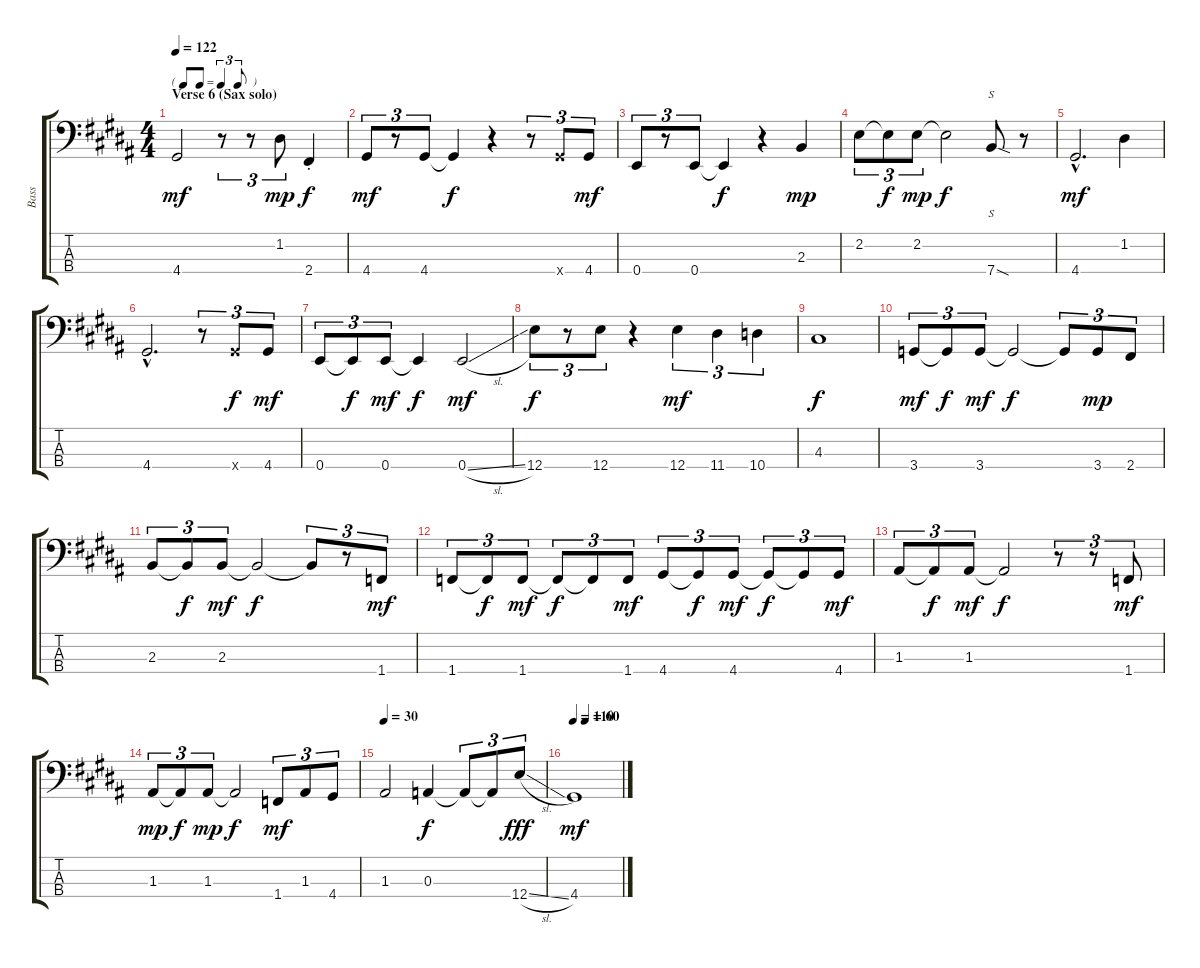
\track ("Bass" "Bass") {instrument fretlessbass}
\staff {score tabs}
\tuning (G2 D2 A1 E1) {hide}
\ts (4 4)
\tf triplet8th
\section ("" "Verse 6 (Sax solo)")
\tempo 122
\clef f4
\ks g#minor
4.4.2{dy mf} r.8{tu (3 2)} r.8{tu (3 2)} 1.2.8{tu (3 2) dy mp} 2.4{st}.4{dy f} |
4.4.8{tu (3 2) dy mf} r.8{tu (3 2)} 4.4.8{tu (3 2)} 4.4{t}.4{dy f} r.4 r.8{tu (3 2)} 4.4{x}.8{tu (3 2)} 4.4.8{tu (3 2) dy mf} |
0.4.8{tu (3 2)} r.8{tu (3 2)} 0.4.8{tu (3 2)} 0.4{t}.4{dy f} r.4 2.3.4{dy mp} |
2.2.8{tu (3 2)} 2.2{t}.8{tu (3 2) dy f} 2.2.8{tu (3 2) dy mp} 2.2{t}.2{dy f} 7.4{sod}.8{s} r.8 |
4.4{hac}.2{d dy mf} 1.2.4 |
4.4{hac}.2{d} r.8{tu (3 2)} 4.4{x}.8{tu (3 2) dy f} 4.4.8{tu (3 2) dy mf} |
0.4.8{tu (3 2)} 0.4{t}.8{tu (3 2) dy f} 0.4.8{tu (3 2) dy mf} 0.4{t}.4{dy f} 0.4{sl}.2{dy mf} |
12.4.8{tu (3 2) dy f} r.8{tu (3 2)} 12.4.8{tu (3 2)} r.4 12.4.4{tu (3 2) dy mf} 11.4.4{tu (3 2)} 10.4.4{tu (3 2)} |
4.3.1{dy f} |
3.4.8{tu (3 2) dy mf} 3.4{t}.8{tu (3 2) dy f} 3.4.8{tu (3 2) dy mf} 3.4{t}.2{dy f} 3.4{t}.8{tu (3 2)} 3.4.8{tu (3 2) dy mp} 2.4.8{tu (3 2)} |
2.3.8{tu (3 2)} 2.3{t}.8{tu (3 2) dy f} 2.3.8{tu (3 2) dy mf} 2.3{t}.2{dy f} 2.3{t}.8{tu (3 2)} r.8{tu (3 2)} 1.4.8{tu (3 2) dy mf} |
1.4.8{tu (3 2)} 1.4{t}.8{tu (3 2) dy f} 1.4.8{tu (3 2) dy mf} 1.4{t}.8{tu (3 2) dy f} 1.4{t}.8{tu (3 2)} 1.4.8{tu (3 2) dy mf} 4.4.8{tu (3 2)} 4.4{t}.8{tu (3 2) dy f} 4.4.8{tu (3 2) dy mf} 4.4{t}.8{tu (3 2) dy f} 4.4{t}.8{tu (3 2)} 4.4.8{tu (3 2) dy mf} |
1.3.8{tu (3 2)} 1.3{t}.8{tu (3 2) dy f} 1.3.8{tu (3 2) dy mf} 1.3{t}.2{dy f} r.8{tu (3 2)} r.8{tu (3 2)} 1.4.8{tu (3 2) dy mf} |
1.3.8{tu (3 2) dy mp} 1.3{t}.8{tu (3 2) dy f} 1.3.8{tu (3 2) dy mp} 1.3{t}.2{dy f} 1.4.8{tu (3 2) dy mf} 1.3.8{tu (3 2)} 4.4.8{tu (3 2)} |
\tempo 30
1.3.2 0.3.4{dy f} 0.3{t}.8{tu (3 2)} 0.3{t}.8{tu (3 2)} 12.4{sl}.8{tu (3 2) dy fff} |
\tempo 110
\tempo (60 0.25)
4.4.1{dy mf}
